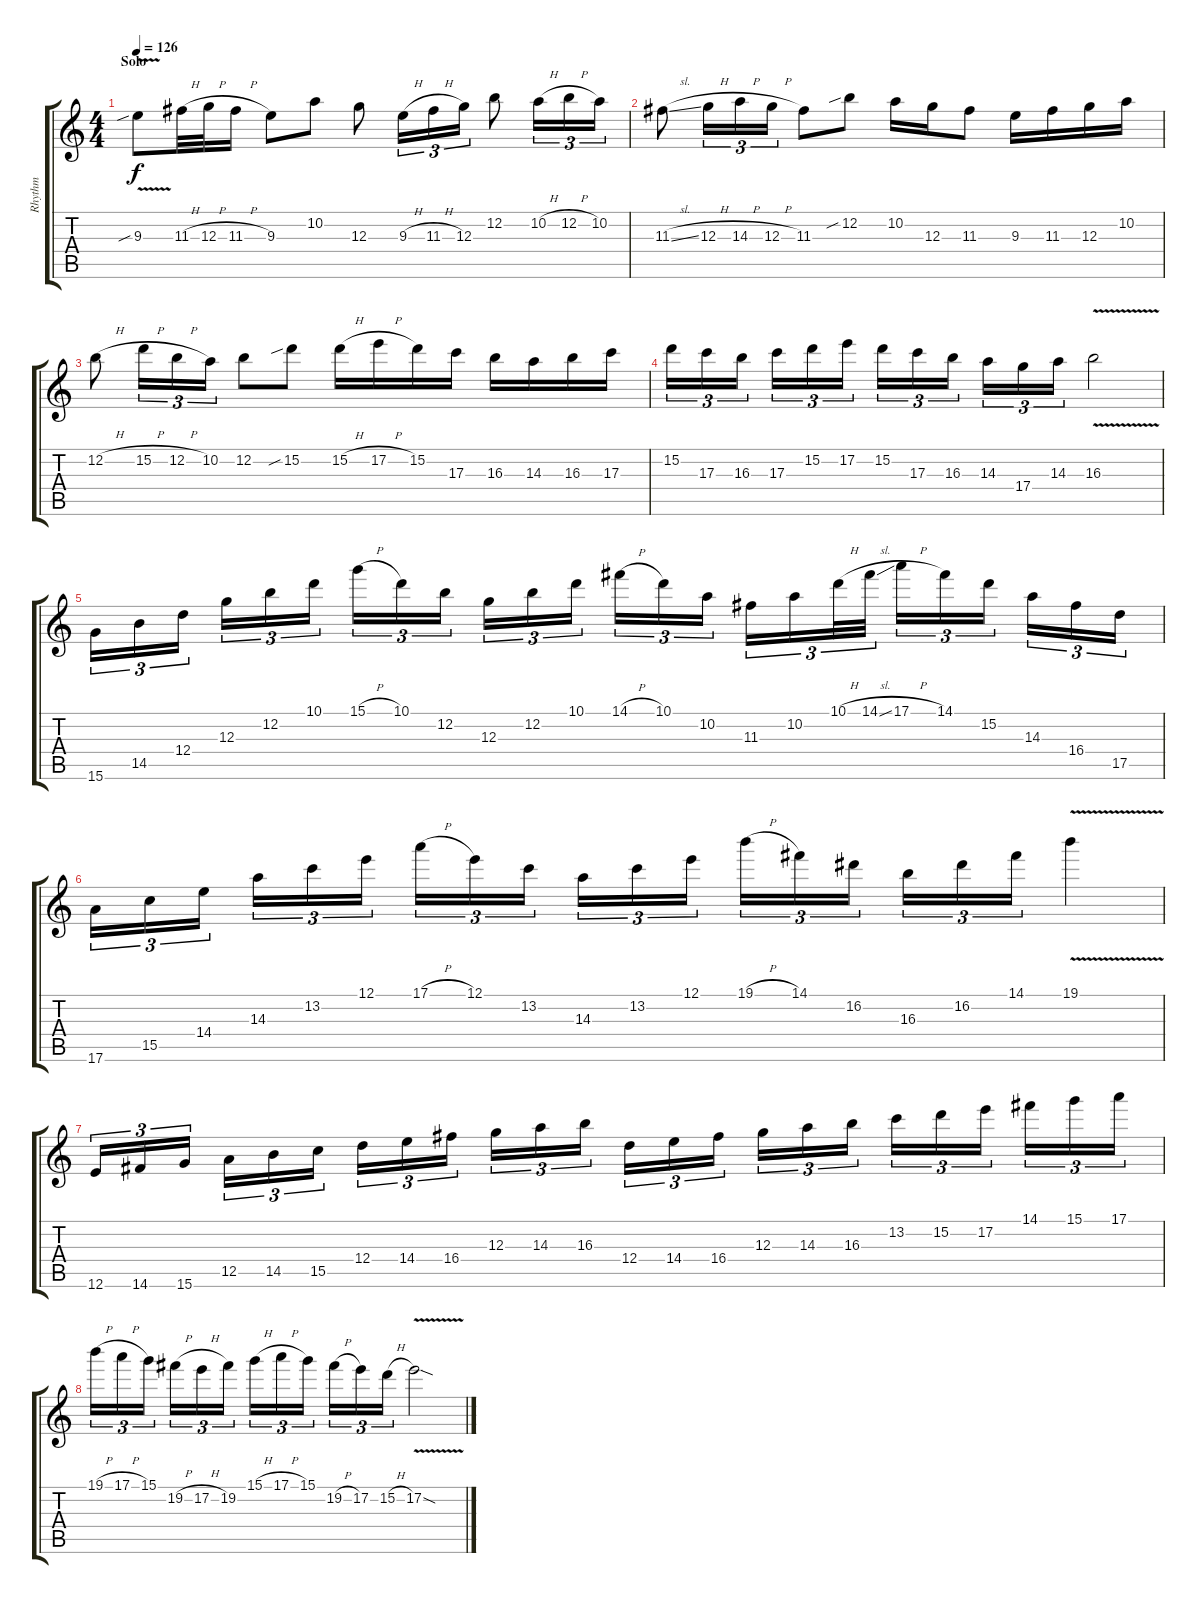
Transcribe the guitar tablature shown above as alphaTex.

\track ("Rhythm" "Rhythm") {instrument distortionguitar}
\staff {score tabs}
\tuning (E4 B3 G3 D3 A2 E2) {hide}
\ts (4 4)
\section ("" "Solo")
\tempo 126
\clef g2
\ks c
9.3{v sib}.8{dy f instrument distortionguitar} 11.3{h}.32 12.3{h}.32 11.3{h}.16 9.3.8 10.2.8 12.3.8 9.3{h}.16{tu (3 2)} 11.3{h}.16{tu (3 2)} 12.3.16{tu (3 2)} 12.2.8 10.2{h}.16{tu (3 2)} 12.2{h}.16{tu (3 2)} 10.2.16{tu (3 2)} |
11.3{sl}.8 12.3{h}.16{tu (3 2)} 14.3{h}.16{tu (3 2)} 12.3{h}.16{tu (3 2)} 11.3.8 12.2{sib}.8 10.2.16 12.3.16 11.3.8 9.3.16 11.3.16 12.3.16 10.2.16 |
12.2{h}.8 15.2{h}.16{tu (3 2)} 12.2{h}.16{tu (3 2)} 10.2.16{tu (3 2)} 12.2.8 15.2{sib}.8 15.2{h}.16 17.2{h}.16 15.2.16 17.3.16 16.3.16 14.3.16 16.3.16 17.3.16 |
15.2.16{tu (3 2)} 17.3.16{tu (3 2)} 16.3.16{tu (3 2) beam splitsecondary} 17.3.16{tu (3 2)} 15.2.16{tu (3 2)} 17.2.16{tu (3 2)} 15.2.16{tu (3 2)} 17.3.16{tu (3 2)} 16.3.16{tu (3 2) beam splitsecondary} 14.3.16{tu (3 2)} 17.4.16{tu (3 2)} 14.3.16{tu (3 2)} 16.3{v}.2 |
15.6.16{tu (3 2)} 14.5.16{tu (3 2)} 12.4.16{tu (3 2) beam splitsecondary} 12.3.16{tu (3 2)} 12.2.16{tu (3 2)} 10.1.16{tu (3 2)} 15.1{h}.16{tu (3 2)} 10.1.16{tu (3 2)} 12.2.16{tu (3 2) beam splitsecondary} 12.3.16{tu (3 2)} 12.2.16{tu (3 2)} 10.1.16{tu (3 2)} 14.1{h}.16{tu (3 2)} 10.1.16{tu (3 2)} 10.2.16{tu (3 2) beam splitsecondary} 11.3.16{tu (3 2)} 10.2.16{tu (3 2)} 10.1{h}.32{tu (3 2)} 14.1{sl}.32{tu (3 2)} 17.1{h}.16{tu (3 2)} 14.1.16{tu (3 2)} 15.2.16{tu (3 2) beam splitsecondary} 14.3.16{tu (3 2)} 16.4.16{tu (3 2)} 17.5.16{tu (3 2)} |
17.6.16{tu (3 2)} 15.5.16{tu (3 2)} 14.4.16{tu (3 2) beam splitsecondary} 14.3.16{tu (3 2)} 13.2.16{tu (3 2)} 12.1.16{tu (3 2)} 17.1{h}.16{tu (3 2)} 12.1.16{tu (3 2)} 13.2.16{tu (3 2) beam splitsecondary} 14.3.16{tu (3 2)} 13.2.16{tu (3 2)} 12.1.16{tu (3 2)} 19.1{h}.16{tu (3 2)} 14.1.16{tu (3 2)} 16.2.16{tu (3 2) beam splitsecondary} 16.3.16{tu (3 2)} 16.2.16{tu (3 2)} 14.1.16{tu (3 2)} 19.1{v}.4 |
12.6.16{tu (3 2)} 14.6.16{tu (3 2)} 15.6.16{tu (3 2) beam splitsecondary} 12.5.16{tu (3 2)} 14.5.16{tu (3 2)} 15.5.16{tu (3 2)} 12.4.16{tu (3 2)} 14.4.16{tu (3 2)} 16.4.16{tu (3 2) beam splitsecondary} 12.3.16{tu (3 2)} 14.3.16{tu (3 2)} 16.3.16{tu (3 2)} 12.4.16{tu (3 2)} 14.4.16{tu (3 2)} 16.4.16{tu (3 2) beam splitsecondary} 12.3.16{tu (3 2)} 14.3.16{tu (3 2)} 16.3.16{tu (3 2)} 13.2.16{tu (3 2)} 15.2.16{tu (3 2)} 17.2.16{tu (3 2) beam splitsecondary} 14.1.16{tu (3 2)} 15.1.16{tu (3 2)} 17.1.16{tu (3 2)} |
19.1{h}.16{tu (3 2)} 17.1{h}.16{tu (3 2)} 15.1.16{tu (3 2) beam splitsecondary} 19.2{h}.16{tu (3 2)} 17.2{h}.16{tu (3 2)} 19.2.16{tu (3 2)} 15.1{h}.16{tu (3 2)} 17.1{h}.16{tu (3 2)} 15.1.16{tu (3 2) beam splitsecondary} 19.2{h}.16{tu (3 2)} 17.2.16{tu (3 2)} 15.2{h}.16{tu (3 2)} 17.2{v sod}.2
